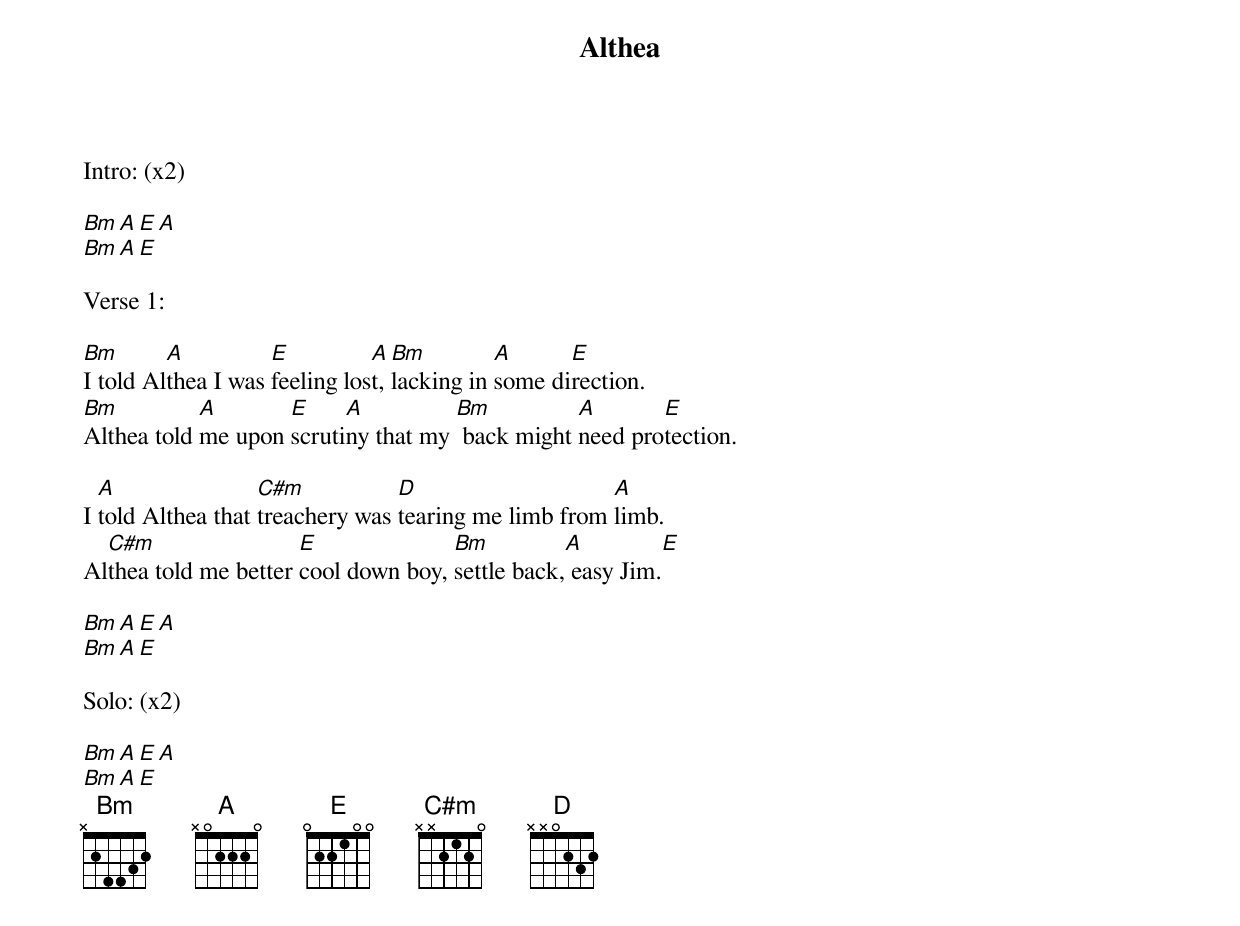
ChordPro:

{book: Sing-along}
{title: Althea}
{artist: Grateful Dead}
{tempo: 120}
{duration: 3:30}

Intro: (x2)

[Bm A E A]
[Bm A E]

Verse 1:

[Bm]I told Al[A]thea I was [E]feeling los[A]t, [Bm]lacking in [A]some di[E]rection.
[Bm]Althea told [A]me upon [E]scruti[A]ny that my [Bm] back might [A]need pro[E]tection.

I [A]told Althea that [C#m]treachery was [D]tearing me limb from [A]limb.
Al[C#m]thea told me better [E]cool down boy, [Bm]settle back,[A] easy Jim.[E]

[Bm A E A]
[Bm A E]

Solo: (x2)

[Bm A E A]
[Bm A E]
